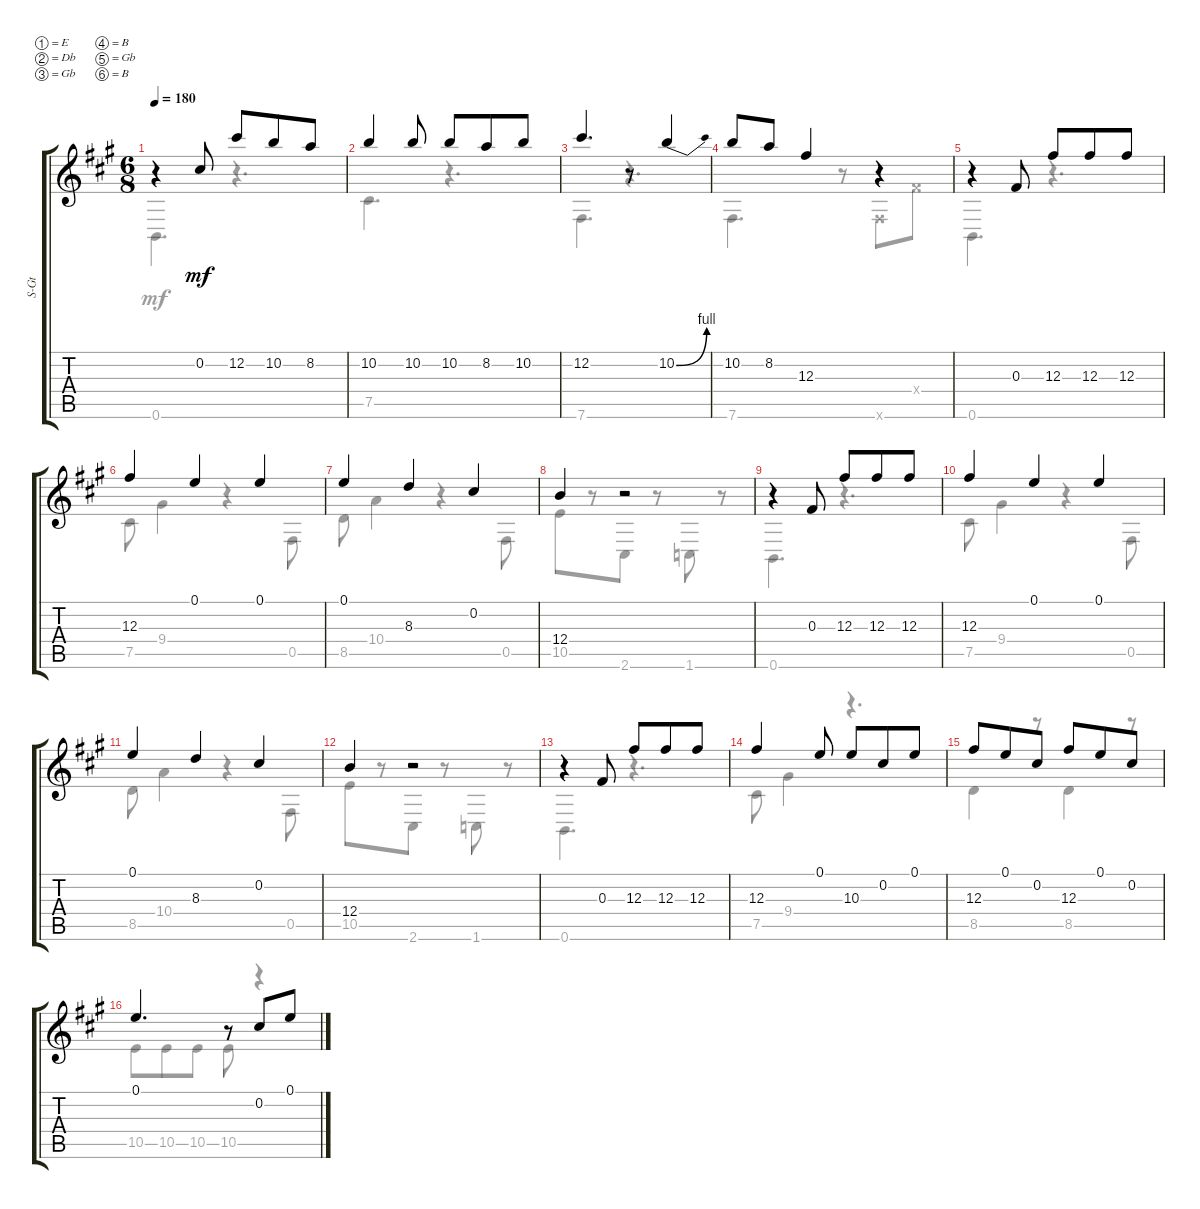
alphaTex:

\defaultSystemsLayout 4
\bracketExtendMode groupsimilarinstruments
\otherSystemsTrackNameOrientation horizontal
\track ("Steel Guitar" "S-Gt") {defaultSystemsLayout 2 instrument acousticguitarsteel}
\staff {score tabs}
\tuning (E4 Db4 Gb3 B2 Gb2 B1)
\voice
\ts (6 8)
\tempo 180
\clef g2
\ks f#minor
r.4{dy mf beam Up} 0.2{acc #}.8{beam Up} 12.2{acc #}.8{beam Up} 10.2{acc forcenatural}.8{beam Up} 8.2{acc forcenatural}.8{beam Up} |
10.2{acc forcenatural}.4{beam Up} 10.2{acc forcenatural}.8{beam Up} 10.2{acc forcenatural}.8{beam Up} 8.2{acc forcenatural}.8{beam Up} 10.2{acc forcenatural}.8{beam Up} |
12.2{acc #}.4{d beam Up} r.8{beam Up} 10.2{be (bend 0 0 33 4) acc forcenatural}.4{beam Up} |
10.2{acc forcenatural}.8{beam Up} 8.2{acc forcenatural}.8{beam Up} 12.3{acc #}.4{beam Up} r.4{beam Up} |
r.4{beam Up} 0.3{acc #}.8{beam Up} 12.3{acc #}.8{beam Up} 12.3{acc #}.8{beam Up} 12.3{acc #}.8{beam Up} |
12.3{acc #}.4{beam Up} 0.1{acc forcenatural}.4{beam Up} 0.1{acc forcenatural}.4{beam Up} |
0.1{acc forcenatural}.4{beam Up} 8.3{acc forcenatural}.4{beam Up} 0.2{acc #}.4{beam Up} |
12.4{acc forcenatural}.4{beam Up} r.2{beam Up} |
r.4{beam Up} 0.3{acc #}.8{beam Up} 12.3{acc #}.8{beam Up} 12.3{acc #}.8{beam Up} 12.3{acc #}.8{beam Up} |
12.3{acc #}.4{beam Up} 0.1{acc forcenatural}.4{beam Up} 0.1{acc forcenatural}.4{beam Up} |
0.1{acc forcenatural}.4{beam Up} 8.3{acc forcenatural}.4{beam Up} 0.2{acc #}.4{beam Up} |
12.4{acc forcenatural}.4{beam Up} r.2{beam Up} |
r.4{beam Up} 0.3{acc #}.8{beam Up} 12.3{acc #}.8{beam Up} 12.3{acc #}.8{beam Up} 12.3{acc #}.8{beam Up} |
12.3{acc #}.4{beam Up} 0.1{acc forcenatural}.8{beam Up} 10.3{acc forcenatural}.8{beam Up} 0.2{acc #}.8{beam Up} 0.1{acc forcenatural}.8{beam Up} |
12.3{acc #}.8{beam Up} 0.1{acc forcenatural}.8{beam Up} 0.2{acc #}.8{beam Up} 12.3{acc #}.8{beam Up} 0.1{acc forcenatural}.8{beam Up} 0.2{acc #}.8{beam Up} |
0.1{acc forcenatural}.4{d beam Up} r.8{beam Up} 0.2{acc #}.8{beam Up} 0.1{acc forcenatural}.8{beam Up}
\voice
\clef g2
\ottava regular
\simile none
\ks f#minor
0.6{acc forcenatural}.4{d dy mf beam Down} r.4{d beam Down} |
7.5{acc #}.4{d beam Down} r.4{d beam Down} |
7.6{acc #}.4{d beam Down} r.4{d beam Down} |
7.6{acc #}.4{d beam Down} r.8{beam Down} 7.6{x acc #}.8{beam Down} 7.4{x acc #}.8{beam Down} |
0.6{acc forcenatural}.4{d beam Down} r.4{d beam Down} |
7.5{acc #}.8{beam Down} 9.4{acc #}.4{beam Down} r.4{beam Down} 0.5{acc #}.8{beam Down} |
8.5{acc forcenatural}.8{beam Down} 10.4{acc forcenatural}.4{beam Down} r.4{beam Down} 0.5{acc #}.8{beam Down} |
10.5{acc forcenatural}.8{beam Down} r.8{beam Down} 2.6{acc #}.8{beam Down} r.8{beam Down} 1.6{acc forcenatural}.8{beam Down} r.8{beam Down} |
0.6{acc forcenatural}.4{d beam Down} r.4{d beam Down} |
7.5{acc #}.8{beam Down} 9.4{acc #}.4{beam Down} r.4{beam Down} 0.5{acc #}.8{beam Down} |
8.5{acc forcenatural}.8{beam Down} 10.4{acc forcenatural}.4{beam Down} r.4{beam Down} 0.5{acc #}.8{beam Down} |
10.5{acc forcenatural}.8{beam Down} r.8{beam Down} 2.6{acc #}.8{beam Down} r.8{beam Down} 1.6{acc forcenatural}.8{beam Down} r.8{beam Down} |
0.6{acc forcenatural}.4{d beam Down} r.4{d beam Down} |
7.5{acc #}.8{beam Down} 9.4{acc #}.4{beam Down} r.4{d beam Down} |
8.5{acc forcenatural}.4{beam Down} r.8{beam Down} 8.5{acc forcenatural}.4{beam Down} r.8{beam Down} |
10.5{acc forcenatural}.8{beam Down} 10.5{acc forcenatural}.8{beam Down} 10.5{acc forcenatural}.8{beam Down} 10.5{acc forcenatural}.8{beam Down} r.4{beam Down}
